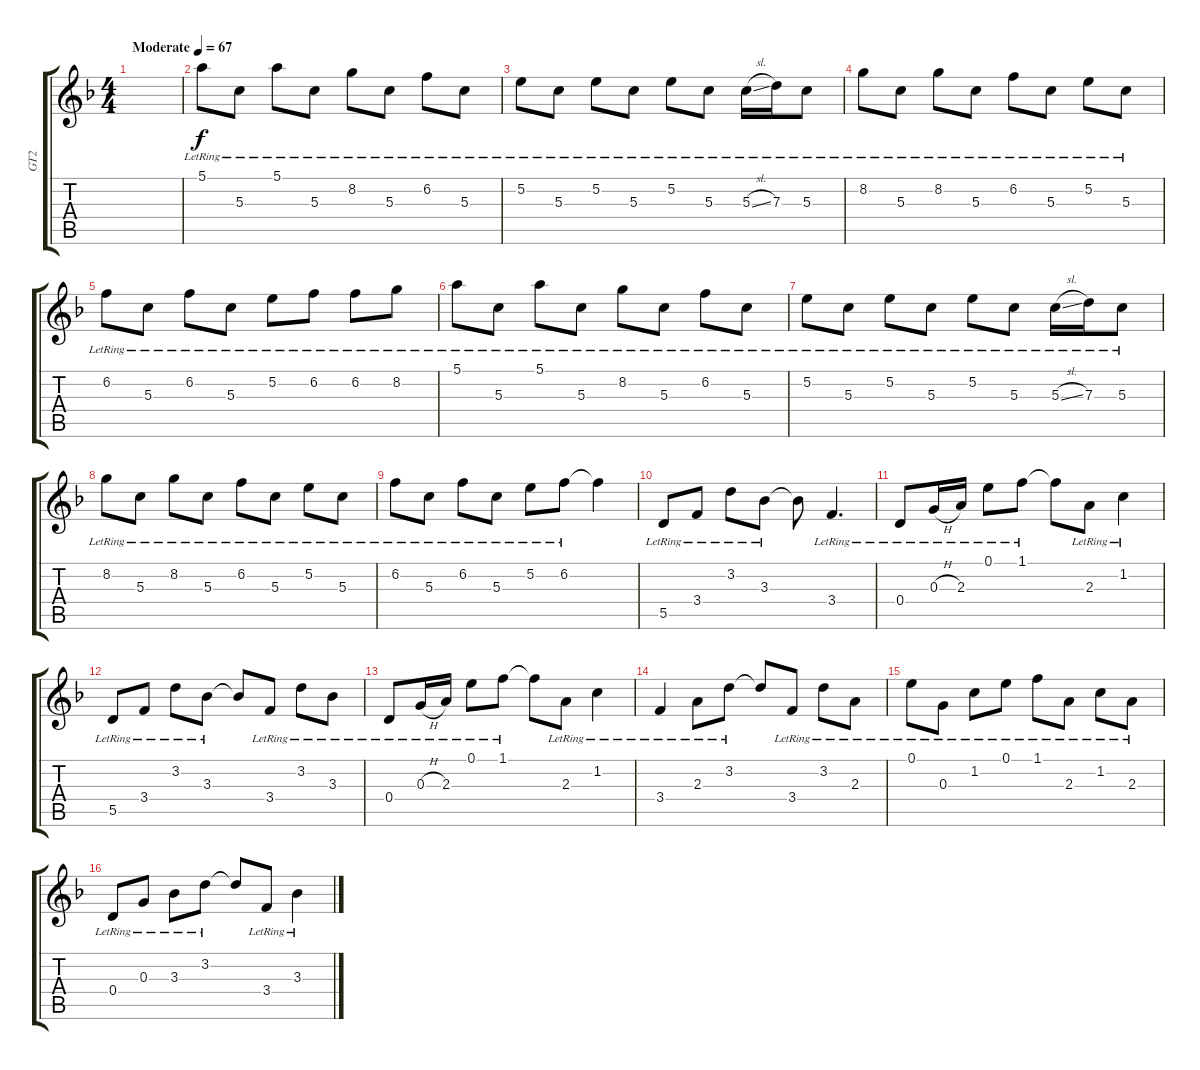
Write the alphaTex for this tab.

\track ("GT2" "GT2") {instrument electricguitarjazz}
\staff {score tabs}
\tuning (E4 B3 G3 D3 A2 E2) {hide}
\ts (4 4)
\tempo (67 "Moderate")
\clef g2
\ks f
|
5.1{lr}.8 5.3{lr}.8 5.1{lr}.8 5.3{lr}.8 8.2{lr}.8 5.3{lr}.8 6.2{lr}.8 5.3{lr}.8 |
5.2{lr}.8 5.3{lr}.8 5.2{lr}.8 5.3{lr}.8 5.2{lr}.8 5.3{lr}.8 5.3{sl lr}.16 7.3{lr}.16 5.3{lr}.8 |
8.2{lr}.8{txt ""} 5.3{lr}.8 8.2{lr}.8 5.3{lr}.8 6.2{lr}.8 5.3{lr}.8 5.2{lr}.8 5.3{lr}.8 |
6.2{lr}.8 5.3{lr}.8 6.2{lr}.8 5.3{lr}.8 5.2{lr}.8 6.2{lr}.8 6.2{lr}.8 8.2{lr}.8 |
5.1{lr}.8 5.3{lr}.8 5.1{lr}.8 5.3{lr}.8 8.2{lr}.8 5.3{lr}.8 6.2{lr}.8 5.3{lr}.8 |
5.2{lr}.8 5.3{lr}.8 5.2{lr}.8 5.3{lr}.8 5.2{lr}.8 5.3{lr}.8 5.3{sl lr}.16 7.3{lr}.16 5.3{lr}.8 |
8.2{lr}.8 5.3{lr}.8 8.2{lr}.8 5.3{lr}.8 6.2{lr}.8 5.3{lr}.8 5.2{lr}.8 5.3{lr}.8 |
6.2{lr}.8 5.3{lr}.8 6.2{lr}.8 5.3{lr}.8 5.2{lr}.8 6.2{lr}.8 6.2{t}.4 |
5.5{lr}.8 3.4{lr}.8 3.2{lr}.8 3.3{lr}.8 3.3{t}.8 3.4{lr}.4{d} |
0.4{lr}.8 0.3{h lr}.16 2.3{lr}.16 0.1{lr}.8 1.1{lr}.8 1.1{t}.8 2.3{lr}.8 1.2{lr}.4 |
5.5{lr}.8 3.4{lr}.8 3.2{lr}.8 3.3{lr}.8 3.3{t}.8 3.4{lr}.8 3.2{lr}.8 3.3{lr}.8 |
0.4{lr}.8 0.3{h lr}.16 2.3{lr}.16 0.1{lr}.8 1.1{lr}.8 1.1{t}.8 2.3{lr}.8 1.2{lr}.4 |
3.4{lr}.4 2.3{lr}.8 3.2{lr}.8 3.2{t}.8 3.4{lr}.8 3.2{lr}.8 2.3{lr}.8 |
0.1{lr}.8 0.3{lr}.8 1.2{lr}.8 0.1{lr}.8 1.1{lr}.8 2.3{lr}.8 1.2{lr}.8 2.3{lr}.8 |
0.4{lr}.8 0.3{lr}.8 3.3{lr}.8 3.2{lr}.8 3.2{t}.8 3.4{lr}.8 3.3{lr}.4
